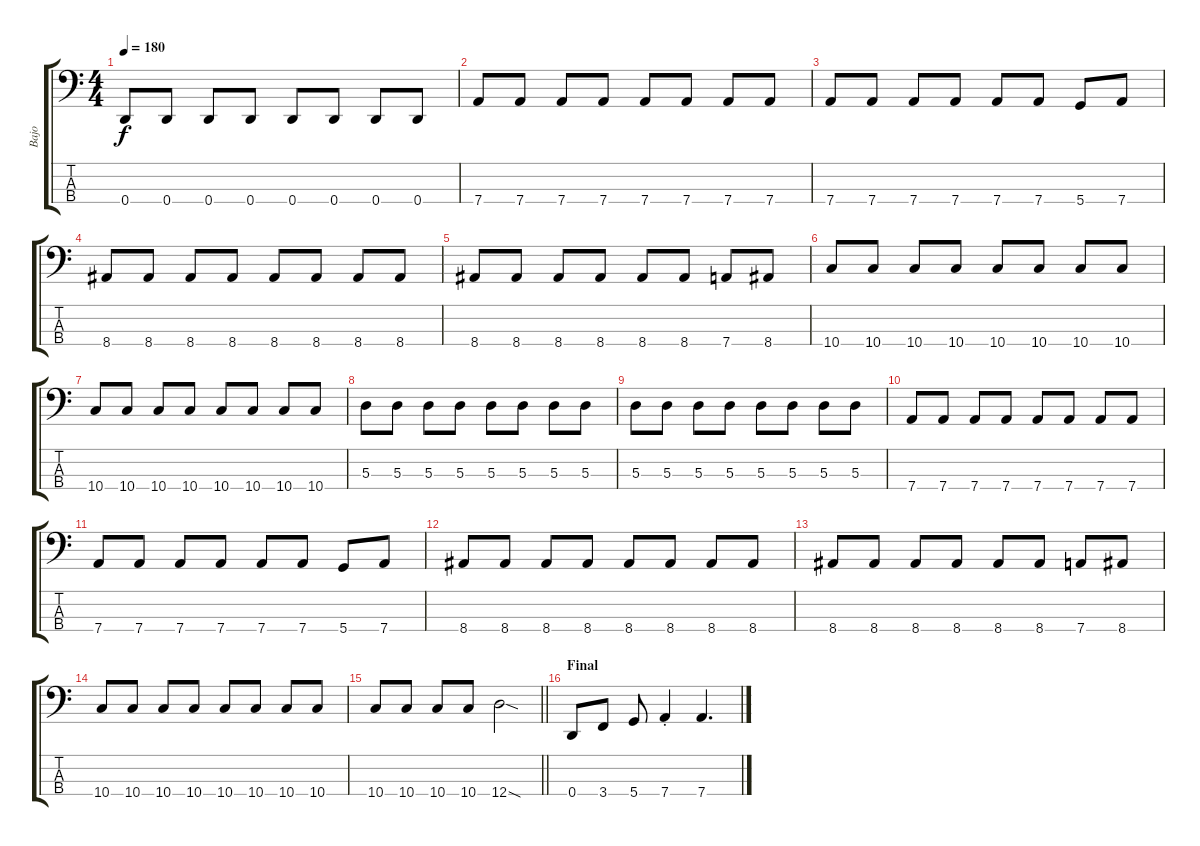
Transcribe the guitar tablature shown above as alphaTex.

\track ("Bajo" "Bajo") {instrument electricbassfinger bank 67}
\staff {score tabs}
\tuning (G2 D2 A1 D1) {hide}
\ts (4 4)
\tempo 180
\clef f4
\ks c
0.4.8{dy f} 0.4.8 0.4.8 0.4.8 0.4.8 0.4.8 0.4.8 0.4.8 |
7.4.8 7.4.8 7.4.8 7.4.8 7.4.8 7.4.8 7.4.8 7.4.8 |
7.4.8 7.4.8 7.4.8 7.4.8 7.4.8 7.4.8 5.4.8 7.4.8 |
8.4.8 8.4.8 8.4.8 8.4.8 8.4.8 8.4.8 8.4.8 8.4.8 |
8.4.8 8.4.8 8.4.8 8.4.8 8.4.8 8.4.8 7.4.8 8.4.8 |
10.4.8 10.4.8 10.4.8 10.4.8 10.4.8 10.4.8 10.4.8 10.4.8 |
10.4.8 10.4.8 10.4.8 10.4.8 10.4.8 10.4.8 10.4.8 10.4.8 |
5.3.8 5.3.8 5.3.8 5.3.8 5.3.8 5.3.8 5.3.8 5.3.8 |
5.3.8 5.3.8 5.3.8 5.3.8 5.3.8 5.3.8 5.3.8 5.3.8 |
7.4.8 7.4.8 7.4.8 7.4.8 7.4.8 7.4.8 7.4.8 7.4.8 |
7.4.8 7.4.8 7.4.8 7.4.8 7.4.8 7.4.8 5.4.8 7.4.8 |
8.4.8 8.4.8 8.4.8 8.4.8 8.4.8 8.4.8 8.4.8 8.4.8 |
8.4.8 8.4.8 8.4.8 8.4.8 8.4.8 8.4.8 7.4.8 8.4.8 |
10.4.8 10.4.8 10.4.8 10.4.8 10.4.8 10.4.8 10.4.8 10.4.8 |
\barLineRight lightlight
10.4.8 10.4.8 10.4.8 10.4.8 12.4{sod}.2 |
\section ("" "Final")
0.4.8 3.4.8 5.4.8 7.4{st}.4 7.4.4{d}
